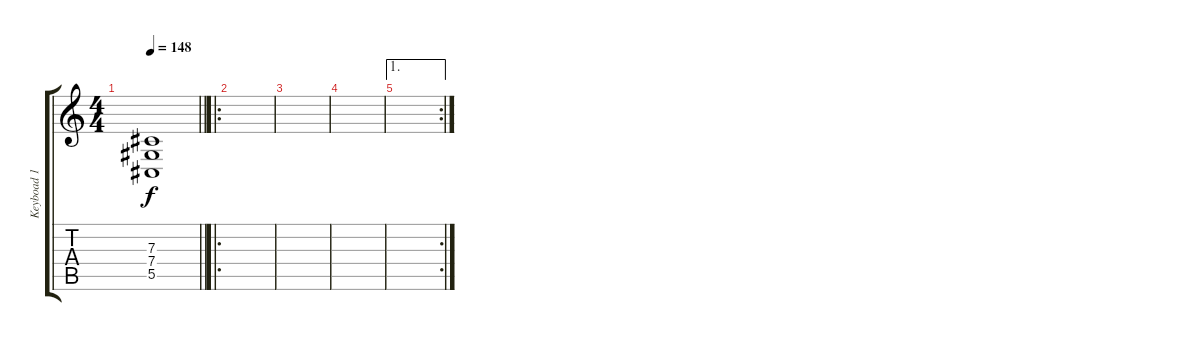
\track ("Keyboad 1" "Keyboad 1") {instrument choiraahs}
\staff {score tabs}
\tuning (Eb4 Bb3 Gb3 Db3 Ab2 Eb2) {hide}
\ts (4 4)
\tempo 148
\clef g2
\barLineRight lightlight
\ks c
(7.3{t} 7.4{t} 5.5{t}).1{dy f} |
\ro
\section ("" "")
|
|
|
\ae 1
\rc 2
